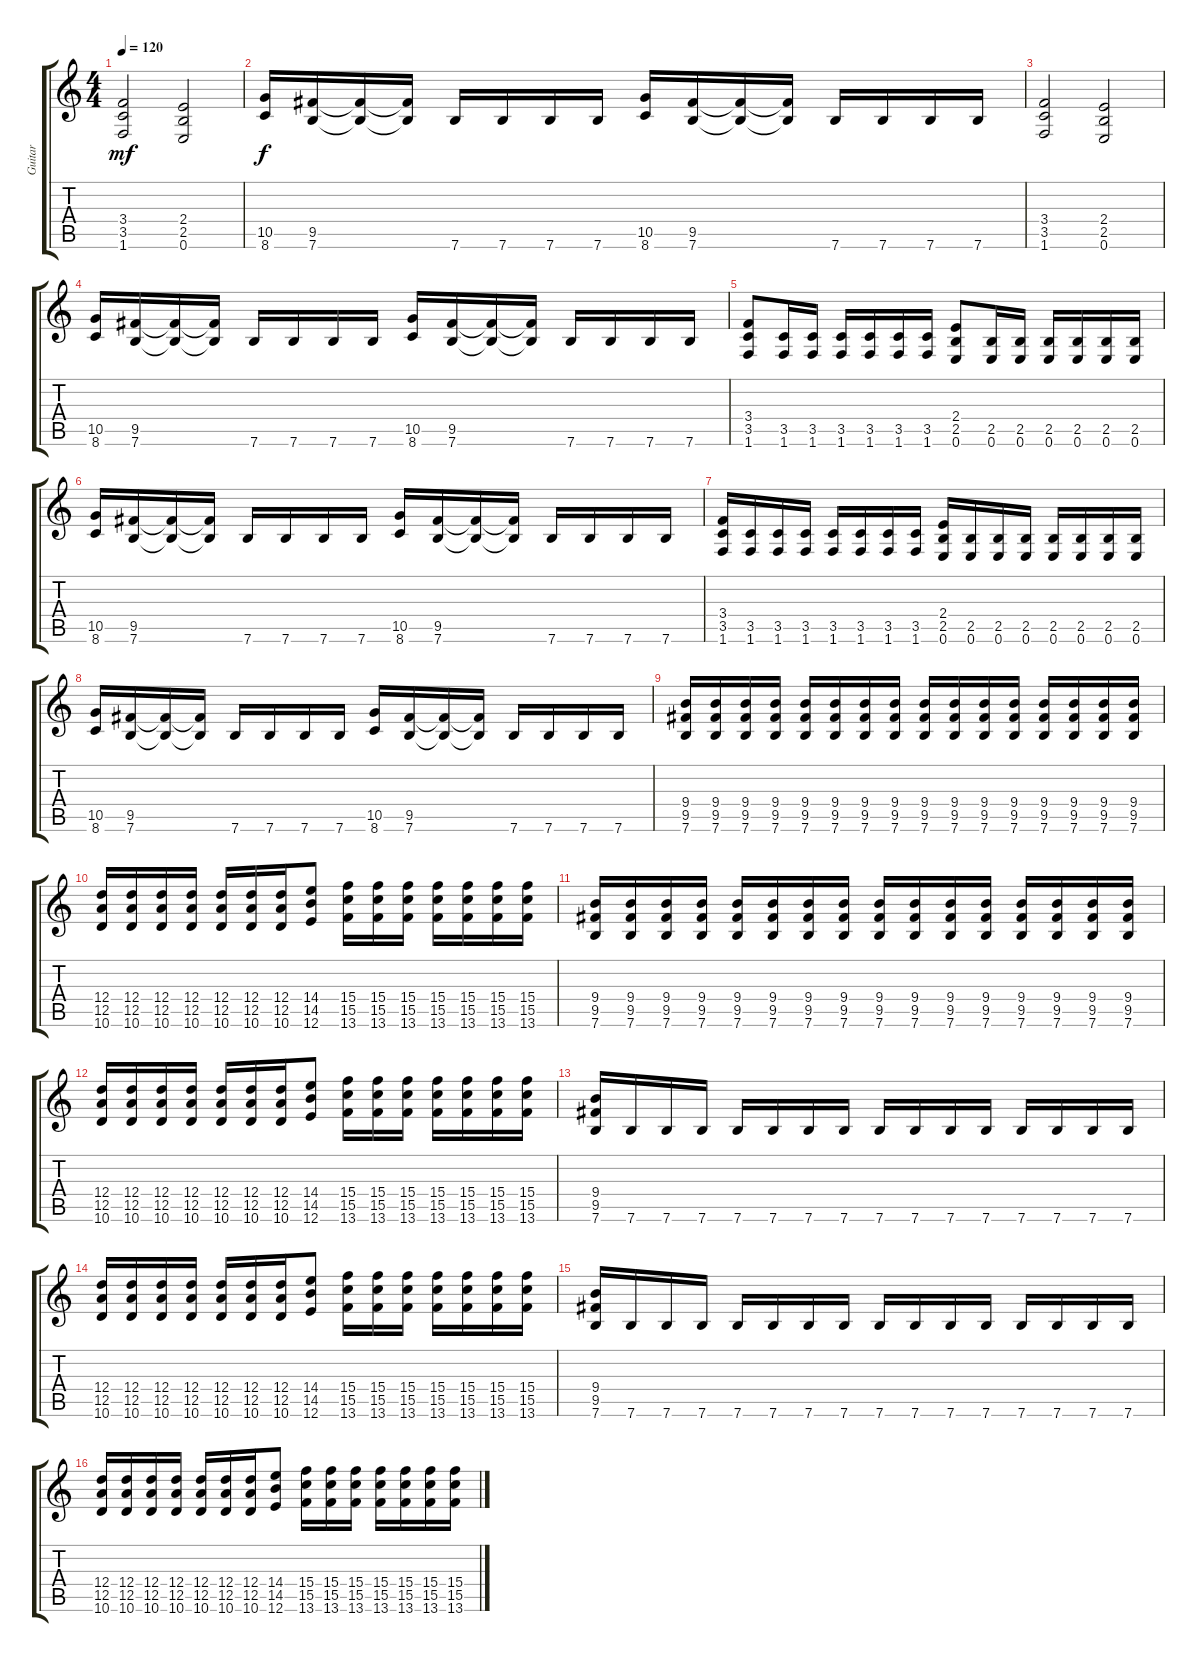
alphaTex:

\track ("Guitar" "Guitar") {instrument distortionguitar}
\staff {score tabs}
\tuning (E4 B3 G3 D3 A2 E2) {hide}
\ts (4 4)
\tempo 120
\clef g2
\ks c
(3.4 3.5 1.6).2{dy mf} (2.4 2.5 0.6).2 |
(10.5 8.6).16{dy f} (9.5 7.6).16 (9.5{t} 7.6{t}).16 (9.5{t} 7.6{t}).16 7.6.16 7.6.16 7.6.16 7.6.16 (10.5 8.6).16 (9.5 7.6).16 (9.5{t} 7.6{t}).16 (9.5{t} 7.6{t}).16 7.6.16 7.6.16 7.6.16 7.6.16 |
(3.4 3.5 1.6).2 (2.4 2.5 0.6).2 |
(10.5 8.6).16 (9.5 7.6).16 (9.5{t} 7.6{t}).16 (9.5{t} 7.6{t}).16 7.6.16 7.6.16 7.6.16 7.6.16 (10.5 8.6).16 (9.5 7.6).16 (9.5{t} 7.6{t}).16 (9.5{t} 7.6{t}).16 7.6.16 7.6.16 7.6.16 7.6.16 |
(3.4 3.5 1.6).8 (3.5 1.6).16 (3.5 1.6).16 (3.5 1.6).16 (3.5 1.6).16 (3.5 1.6).16 (3.5 1.6).16 (2.4 2.5 0.6).8 (2.5 0.6).16 (2.5 0.6).16 (2.5 0.6).16 (2.5 0.6).16 (2.5 0.6).16 (2.5 0.6).16 |
(10.5 8.6).16 (9.5 7.6).16 (9.5{t} 7.6{t}).16 (9.5{t} 7.6{t}).16 7.6.16 7.6.16 7.6.16 7.6.16 (10.5 8.6).16 (9.5 7.6).16 (9.5{t} 7.6{t}).16 (9.5{t} 7.6{t}).16 7.6.16 7.6.16 7.6.16 7.6.16 |
(3.4 3.5 1.6).16 (3.5 1.6).16 (3.5 1.6).16 (3.5 1.6).16 (3.5 1.6).16 (3.5 1.6).16 (3.5 1.6).16 (3.5 1.6).16 (2.4 2.5 0.6).16 (2.5 0.6).16 (2.5 0.6).16 (2.5 0.6).16 (2.5 0.6).16 (2.5 0.6).16 (2.5 0.6).16 (2.5 0.6).16 |
(10.5 8.6).16 (9.5 7.6).16 (9.5{t} 7.6{t}).16 (9.5{t} 7.6{t}).16 7.6.16 7.6.16 7.6.16 7.6.16 (10.5 8.6).16 (9.5 7.6).16 (9.5{t} 7.6{t}).16 (9.5{t} 7.6{t}).16 7.6.16 7.6.16 7.6.16 7.6.16 |
(9.4 9.5 7.6).16 (9.4 9.5 7.6).16 (9.4 9.5 7.6).16 (9.4 9.5 7.6).16 (9.4 9.5 7.6).16 (9.4 9.5 7.6).16 (9.4 9.5 7.6).16 (9.4 9.5 7.6).16 (9.4 9.5 7.6).16 (9.4 9.5 7.6).16 (9.4 9.5 7.6).16 (9.4 9.5 7.6).16 (9.4 9.5 7.6).16 (9.4 9.5 7.6).16 (9.4 9.5 7.6).16 (9.4 9.5 7.6).16 |
(12.4 12.5 10.6).16 (12.4 12.5 10.6).16 (12.4 12.5 10.6).16 (12.4 12.5 10.6).16 (12.4 12.5 10.6).16 (12.4 12.5 10.6).16 (12.4 12.5 10.6).16 (14.4 14.5 12.6).8 (15.4 15.5 13.6).16 (15.4 15.5 13.6).16 (15.4 15.5 13.6).16 (15.4 15.5 13.6).16 (15.4 15.5 13.6).16 (15.4 15.5 13.6).16 (15.4 15.5 13.6).16 |
(9.4 9.5 7.6).16 (9.4 9.5 7.6).16 (9.4 9.5 7.6).16 (9.4 9.5 7.6).16 (9.4 9.5 7.6).16 (9.4 9.5 7.6).16 (9.4 9.5 7.6).16 (9.4 9.5 7.6).16 (9.4 9.5 7.6).16 (9.4 9.5 7.6).16 (9.4 9.5 7.6).16 (9.4 9.5 7.6).16 (9.4 9.5 7.6).16 (9.4 9.5 7.6).16 (9.4 9.5 7.6).16 (9.4 9.5 7.6).16 |
(12.4 12.5 10.6).16 (12.4 12.5 10.6).16 (12.4 12.5 10.6).16 (12.4 12.5 10.6).16 (12.4 12.5 10.6).16 (12.4 12.5 10.6).16 (12.4 12.5 10.6).16 (14.4 14.5 12.6).8 (15.4 15.5 13.6).16 (15.4 15.5 13.6).16 (15.4 15.5 13.6).16 (15.4 15.5 13.6).16 (15.4 15.5 13.6).16 (15.4 15.5 13.6).16 (15.4 15.5 13.6).16 |
(9.4 9.5 7.6).16 7.6.16 7.6.16 7.6.16 7.6.16 7.6.16 7.6.16 7.6.16 7.6.16 7.6.16 7.6.16 7.6.16 7.6.16 7.6.16 7.6.16 7.6.16 |
(12.4 12.5 10.6).16 (12.4 12.5 10.6).16 (12.4 12.5 10.6).16 (12.4 12.5 10.6).16 (12.4 12.5 10.6).16 (12.4 12.5 10.6).16 (12.4 12.5 10.6).16 (14.4 14.5 12.6).8 (15.4 15.5 13.6).16 (15.4 15.5 13.6).16 (15.4 15.5 13.6).16 (15.4 15.5 13.6).16 (15.4 15.5 13.6).16 (15.4 15.5 13.6).16 (15.4 15.5 13.6).16 |
(9.4 9.5 7.6).16 7.6.16 7.6.16 7.6.16 7.6.16 7.6.16 7.6.16 7.6.16 7.6.16 7.6.16 7.6.16 7.6.16 7.6.16 7.6.16 7.6.16 7.6.16 |
(12.4 12.5 10.6).16 (12.4 12.5 10.6).16 (12.4 12.5 10.6).16 (12.4 12.5 10.6).16 (12.4 12.5 10.6).16 (12.4 12.5 10.6).16 (12.4 12.5 10.6).16 (14.4 14.5 12.6).8 (15.4 15.5 13.6).16 (15.4 15.5 13.6).16 (15.4 15.5 13.6).16 (15.4 15.5 13.6).16 (15.4 15.5 13.6).16 (15.4 15.5 13.6).16 (15.4 15.5 13.6).16
